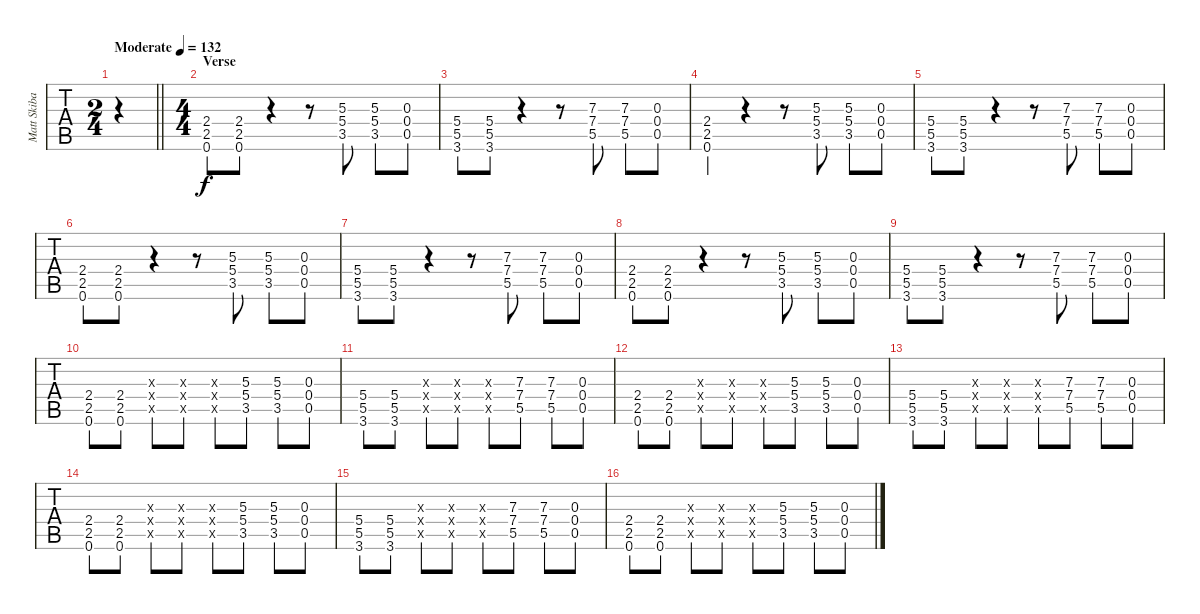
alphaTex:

\track ("Matt Skiba - Guitar One" "Matt Skiba") {instrument distortionguitar}
\staff {tabs}
\tuning (E4 B3 G3 D3 A2 E2) {hide}
\ts (2 4)
\tempo (132 "Moderate")
\clef g2
\barLineRight lightlight
\ks g
|
\ts (4 4)
\section ("" "Verse")
(2.4 2.5 0.6).8 (2.4 2.5 0.6).8 r.4 r.8 (5.3 5.4 3.5).8 (5.3 5.4 3.5).8 (0.3 0.4 0.5).8 |
(5.4 5.5 3.6).8 (5.4 5.5 3.6).8 r.4 r.8 (7.3 7.4 5.5).8 (7.3 7.4 5.5).8 (0.3 0.4 0.5).8 |
(2.4 2.5 0.6).4 r.4 r.8 (5.3 5.4 3.5).8 (5.3 5.4 3.5).8 (0.3 0.4 0.5).8 |
(5.4 5.5 3.6).8 (5.4 5.5 3.6).8 r.4 r.8 (7.3 7.4 5.5).8 (7.3 7.4 5.5).8 (0.3 0.4 0.5).8 |
(2.4 2.5 0.6).8 (2.4 2.5 0.6).8 r.4 r.8 (5.3 5.4 3.5).8 (5.3 5.4 3.5).8 (0.3 0.4 0.5).8 |
(5.4 5.5 3.6).8 (5.4 5.5 3.6).8 r.4 r.8 (7.3 7.4 5.5).8 (7.3 7.4 5.5).8 (0.3 0.4 0.5).8 |
(2.4 2.5 0.6).8 (2.4 2.5 0.6).8 r.4 r.8 (5.3 5.4 3.5).8 (5.3 5.4 3.5).8 (0.3 0.4 0.5).8 |
(5.4 5.5 3.6).8 (5.4 5.5 3.6).8 r.4 r.8 (7.3 7.4 5.5).8 (7.3 7.4 5.5).8 (0.3 0.4 0.5).8 |
(2.4 2.5 0.6).8{volume 10 balance 8 instrument distortionguitar} (2.4 2.5 0.6).8 (4.3{x} 4.4{x} 2.5{x}).8 (4.3{x} 4.4{x} 2.5{x}).8 (4.3{x} 4.4{x} 2.5{x}).8 (5.3 5.4 3.5).8 (5.3 5.4 3.5).8 (0.3 0.4 0.5).8 |
(5.4 5.5 3.6).8 (5.4 5.5 3.6).8 (5.3{x} 5.4{x} 3.5{x}).8 (5.3{x} 5.4{x} 3.5{x}).8 (5.3{x} 5.4{x} 3.5{x}).8 (7.3 7.4 5.5).8 (7.3 7.4 5.5).8 (0.3 0.4 0.5).8 |
(2.4 2.5 0.6).8 (2.4 2.5 0.6).8 (4.3{x} 4.4{x} 2.5{x}).8 (4.3{x} 4.4{x} 2.5{x}).8 (4.3{x} 4.4{x} 2.5{x}).8 (5.3 5.4 3.5).8 (5.3 5.4 3.5).8 (0.3 0.4 0.5).8 |
(5.4 5.5 3.6).8 (5.4 5.5 3.6).8 (5.3{x} 5.4{x} 3.5{x}).8 (5.3{x} 5.4{x} 3.5{x}).8 (5.3{x} 5.4{x} 3.5{x}).8 (7.3 7.4 5.5).8 (7.3 7.4 5.5).8 (0.3 0.4 0.5).8 |
(2.4 2.5 0.6).8 (2.4 2.5 0.6).8 (4.3{x} 4.4{x} 2.5{x}).8 (4.3{x} 4.4{x} 2.5{x}).8 (4.3{x} 4.4{x} 2.5{x}).8 (5.3 5.4 3.5).8 (5.3 5.4 3.5).8 (0.3 0.4 0.5).8 |
(5.4 5.5 3.6).8 (5.4 5.5 3.6).8 (5.3{x} 5.4{x} 3.5{x}).8 (5.3{x} 5.4{x} 3.5{x}).8 (5.3{x} 5.4{x} 3.5{x}).8 (7.3 7.4 5.5).8 (7.3 7.4 5.5).8 (0.3 0.4 0.5).8 |
(2.4 2.5 0.6).8 (2.4 2.5 0.6).8 (4.3{x} 4.4{x} 2.5{x}).8 (4.3{x} 4.4{x} 2.5{x}).8 (4.3{x} 4.4{x} 2.5{x}).8 (5.3 5.4 3.5).8 (5.3 5.4 3.5).8 (0.3 0.4 0.5).8
